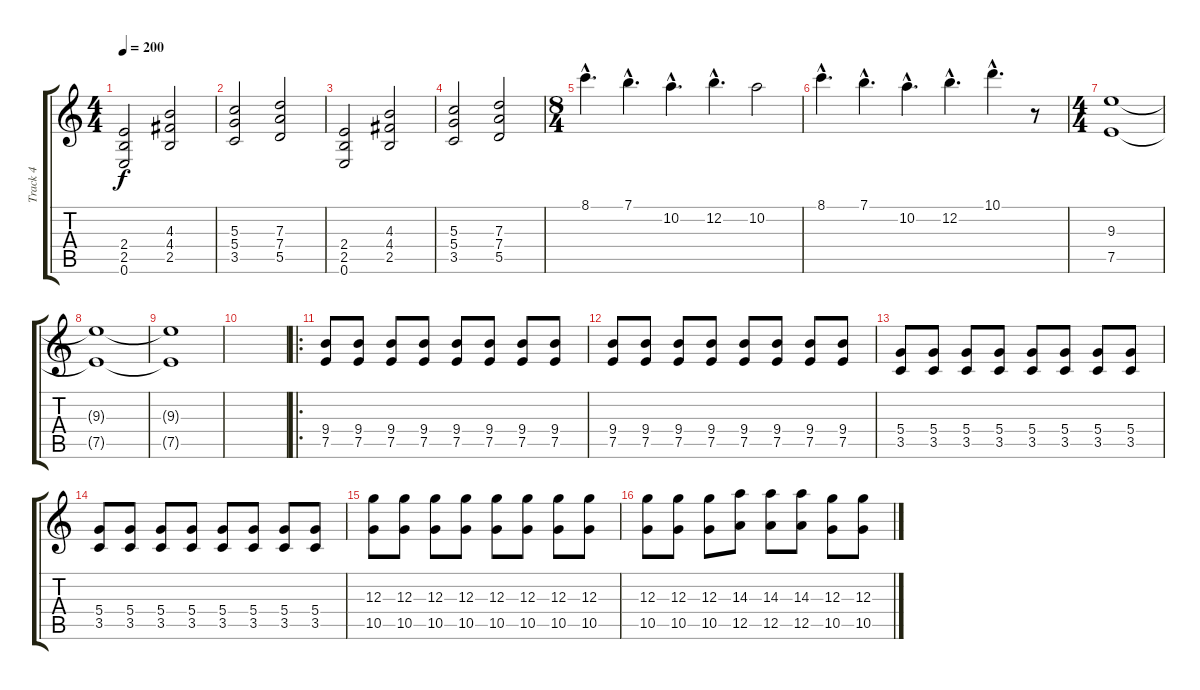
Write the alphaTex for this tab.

\track ("Track 4" "Track 4") {instrument overdrivenguitar}
\staff {score tabs}
\tuning (E4 B3 G3 D3 A2 E2) {hide}
\ts (4 4)
\tempo 200
\clef g2
\ks c
(2.4 2.5 0.6).2{dy f} (4.3 4.4 2.5).2 |
(5.3 5.4 3.5).2 (7.3 7.4 5.5).2 |
(2.4 2.5 0.6).2 (4.3 4.4 2.5).2 |
(5.3 5.4 3.5).2 (7.3 7.4 5.5).2 |
\ts (8 4)
8.1{hac}.4{d} 7.1{hac}.4{d} 10.2{hac}.4{d} 12.2{hac}.4{d} 10.2.2 |
8.1{hac}.4{d} 7.1{hac}.4{d} 10.2{hac}.4{d} 12.2{hac}.4{d} 10.1{hac}.4{d} r.8 |
\ts (4 4)
(9.3 7.5).1 |
(9.3{t} 7.5{t}).1 |
(9.3{t} 7.5{t}).1 |
|
\ro
(9.4 7.5).8 (9.4 7.5).8 (9.4 7.5).8 (9.4 7.5).8 (9.4 7.5).8 (9.4 7.5).8 (9.4 7.5).8 (9.4 7.5).8 |
(9.4 7.5).8 (9.4 7.5).8 (9.4 7.5).8 (9.4 7.5).8 (9.4 7.5).8 (9.4 7.5).8 (9.4 7.5).8 (9.4 7.5).8 |
(5.4 3.5).8 (5.4 3.5).8 (5.4 3.5).8 (5.4 3.5).8 (5.4 3.5).8 (5.4 3.5).8 (5.4 3.5).8 (5.4 3.5).8 |
(5.4 3.5).8 (5.4 3.5).8 (5.4 3.5).8 (5.4 3.5).8 (5.4 3.5).8 (5.4 3.5).8 (5.4 3.5).8 (5.4 3.5).8 |
(12.3 10.5).8 (12.3 10.5).8 (12.3 10.5).8 (12.3 10.5).8 (12.3 10.5).8 (12.3 10.5).8 (12.3 10.5).8 (12.3 10.5).8 |
(12.3 10.5).8 (12.3 10.5).8 (12.3 10.5).8 (14.3 12.5).8 (14.3 12.5).8 (14.3 12.5).8 (12.3 10.5).8 (12.3 10.5).8
